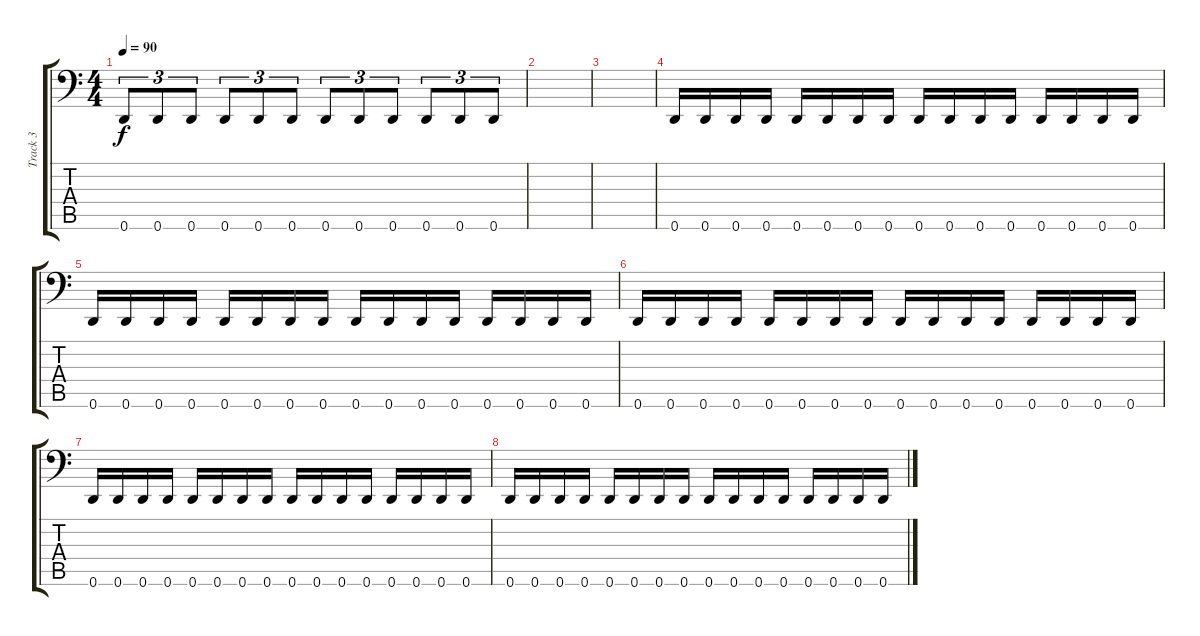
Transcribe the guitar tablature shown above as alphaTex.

\track ("Track 3" "Track 3") {instrument electricbasspick}
\staff {score tabs}
\tuning (D3 A2 F2 C2 G1 D1) {hide}
\ts (4 4)
\tempo 90
\clef f4
\ks c
0.6.8{tu (3 2) dy f} 0.6.8{tu (3 2)} 0.6.8{tu (3 2)} 0.6.8{tu (3 2)} 0.6.8{tu (3 2)} 0.6.8{tu (3 2)} 0.6.8{tu (3 2)} 0.6.8{tu (3 2)} 0.6.8{tu (3 2)} 0.6.8{tu (3 2)} 0.6.8{tu (3 2)} 0.6.8{tu (3 2)} |
|
|
0.6.16 0.6.16 0.6.16 0.6.16 0.6.16 0.6.16 0.6.16 0.6.16 0.6.16 0.6.16 0.6.16 0.6.16 0.6.16 0.6.16 0.6.16 0.6.16 |
0.6.16 0.6.16 0.6.16 0.6.16 0.6.16 0.6.16 0.6.16 0.6.16 0.6.16 0.6.16 0.6.16 0.6.16 0.6.16 0.6.16 0.6.16 0.6.16 |
0.6.16 0.6.16 0.6.16 0.6.16 0.6.16 0.6.16 0.6.16 0.6.16 0.6.16 0.6.16 0.6.16 0.6.16 0.6.16 0.6.16 0.6.16 0.6.16 |
0.6.16 0.6.16 0.6.16 0.6.16 0.6.16 0.6.16 0.6.16 0.6.16 0.6.16 0.6.16 0.6.16 0.6.16 0.6.16 0.6.16 0.6.16 0.6.16 |
0.6.16 0.6.16 0.6.16 0.6.16 0.6.16 0.6.16 0.6.16 0.6.16 0.6.16 0.6.16 0.6.16 0.6.16 0.6.16 0.6.16 0.6.16 0.6.16
